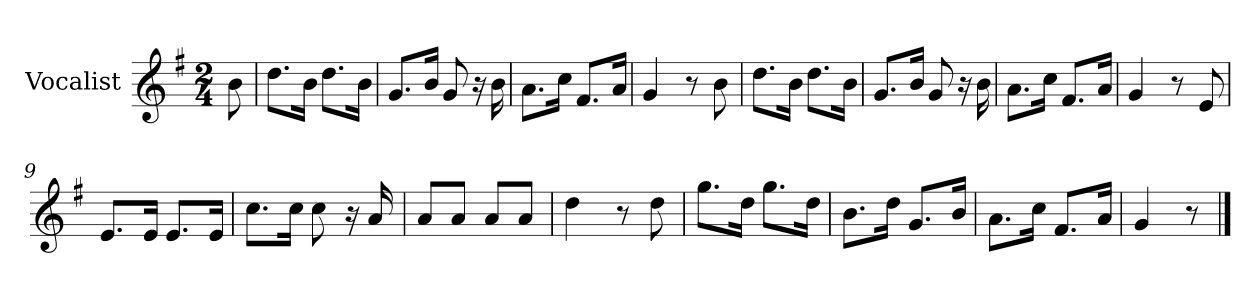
**kern
*part1
*staff1
*I"Vocalist
*k[f#]
*G:
*M2/4
=
8b
=1
8.ddL
16bJk
8.ddL
16bJk
=2
8.gL
16bJk
8g
16r
16b
=3
8.aL
16ccJk
8.f#L
16aJk
=4
4g
8r
8b
=5
8.ddL
16bJk
8.ddL
16bJk
=6
8.gL
16bJk
8g
16r
16b
=7
8.aL
16ccJk
8.f#L
16aJk
=8
4g
8r
8e
=9
8.eL
16eJk
8.eL
16eJk
=10
8.ccL
16ccJk
8cc
16r
16a
=11
8aL
8aJ
8aL
8aJ
=12
4dd
8r
8dd
=13
8.ggL
16ddJk
8.ggL
16ddJk
=14
8.bL
16ddJk
8.gL
16bJk
=15
8.aL
16ccJk
8.f#L
16aJk
=16
4g
8r
==
*-
